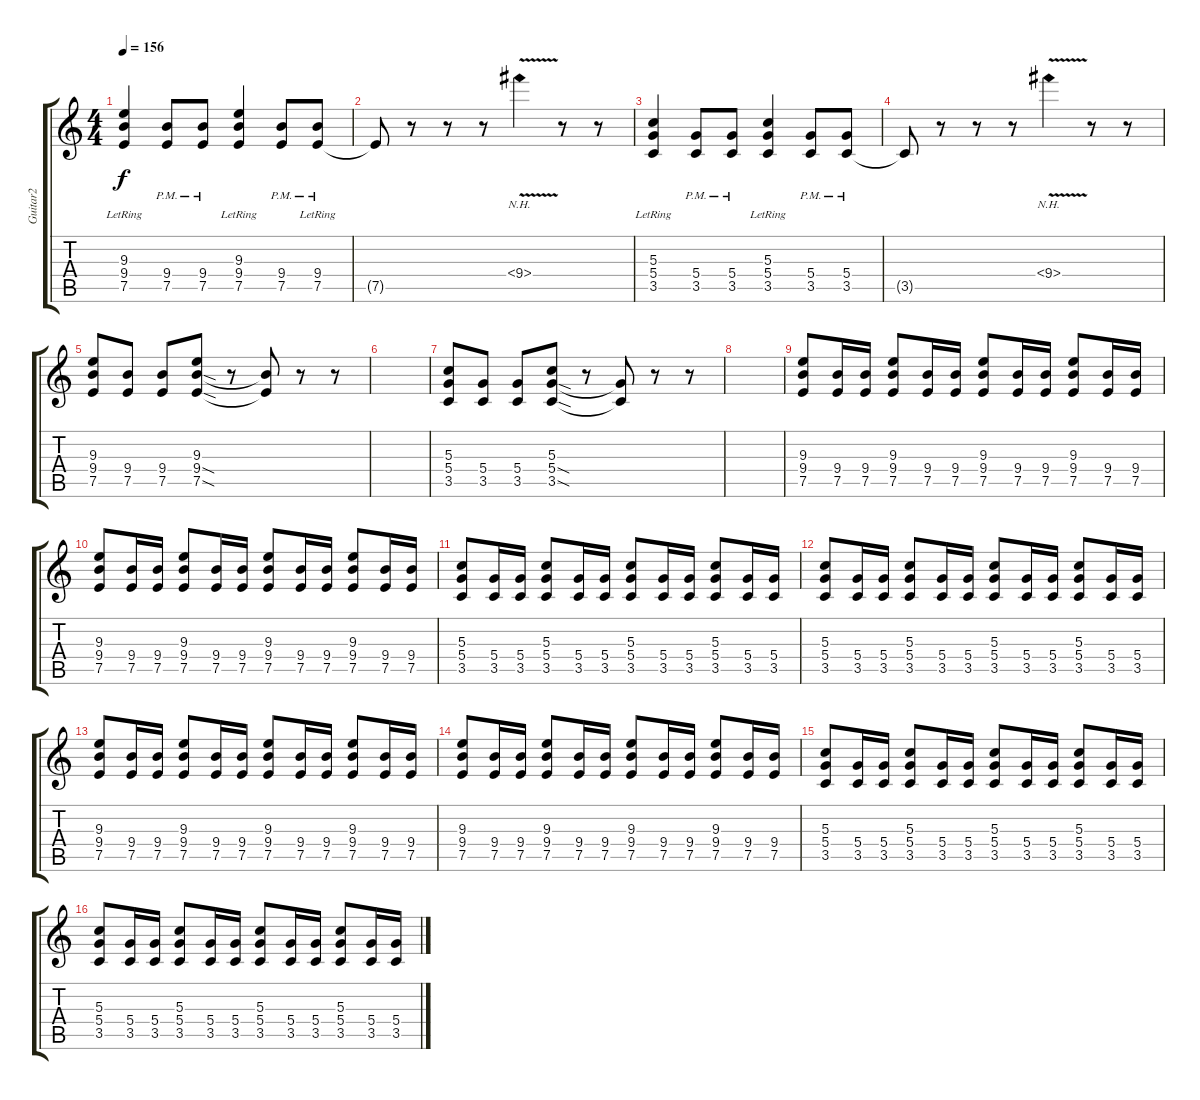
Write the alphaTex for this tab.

\track ("Guitar2" "Guitar2") {instrument distortionguitar}
\staff {score tabs}
\tuning (E4 B3 G3 D3 A2 D2) {hide}
\ts (4 4)
\tempo 156
\clef g2
\ks c
(9.3{lr} 9.4{lr} 7.5{lr}).4{dy f} (9.4{pm} 7.5).8 (9.4{pm} 7.5).8 (9.3{lr} 9.4{lr} 7.5{lr}).4 (9.4{pm} 7.5).8 (9.4{pm} 7.5{lr}).8 |
7.5{t}.8 r.8 r.8 r.8 9.4{nh v}.4 r.8 r.8 |
(5.3{lr} 5.4{lr} 3.5{lr}).4 (5.4{pm} 3.5).8 (5.4{pm} 3.5).8 (5.3{lr} 5.4{lr} 3.5{lr}).4 (5.4{pm} 3.5).8 (5.4{pm} 3.5).8 |
3.5{t}.8 r.8 r.8 r.8 9.4{nh v}.4 r.8 r.8 |
(9.3 9.4 7.5).8 (9.4 7.5).8 (9.4 7.5).8 (9.3 9.4{sod} 7.5{sod}).8 r.8 (9.4{t} 7.5{t}).8 r.8 r.8 |
|
(5.3 5.4 3.5).8 (5.4 3.5).8 (5.4 3.5).8 (5.3 5.4{sod} 3.5{sod}).8 r.8 (5.4{t} 3.5{t}).8 r.8 r.8 |
|
(9.3 9.4 7.5).8{volume 12} (9.4 7.5).16 (9.4 7.5).16 (9.3 9.4 7.5).8 (9.4 7.5).16 (9.4 7.5).16 (9.3 9.4 7.5).8 (9.4 7.5).16 (9.4 7.5).16 (9.3 9.4 7.5).8 (9.4 7.5).16 (9.4 7.5).16 |
(9.3 9.4 7.5).8 (9.4 7.5).16 (9.4 7.5).16 (9.3 9.4 7.5).8 (9.4 7.5).16 (9.4 7.5).16 (9.3 9.4 7.5).8 (9.4 7.5).16 (9.4 7.5).16 (9.3 9.4 7.5).8 (9.4 7.5).16 (9.4 7.5).16 |
(5.3 5.4 3.5).8 (5.4 3.5).16 (5.4 3.5).16 (5.3 5.4 3.5).8 (5.4 3.5).16 (5.4 3.5).16 (5.3 5.4 3.5).8 (5.4 3.5).16 (5.4 3.5).16 (5.3 5.4 3.5).8 (5.4 3.5).16 (5.4 3.5).16 |
(5.3 5.4 3.5).8 (5.4 3.5).16 (5.4 3.5).16 (5.3 5.4 3.5).8 (5.4 3.5).16 (5.4 3.5).16 (5.3 5.4 3.5).8 (5.4 3.5).16 (5.4 3.5).16 (5.3 5.4 3.5).8 (5.4 3.5).16 (5.4 3.5).16 |
(9.3 9.4 7.5).8 (9.4 7.5).16 (9.4 7.5).16 (9.3 9.4 7.5).8 (9.4 7.5).16 (9.4 7.5).16 (9.3 9.4 7.5).8 (9.4 7.5).16 (9.4 7.5).16 (9.3 9.4 7.5).8 (9.4 7.5).16 (9.4 7.5).16 |
(9.3 9.4 7.5).8 (9.4 7.5).16 (9.4 7.5).16 (9.3 9.4 7.5).8 (9.4 7.5).16 (9.4 7.5).16 (9.3 9.4 7.5).8 (9.4 7.5).16 (9.4 7.5).16 (9.3 9.4 7.5).8 (9.4 7.5).16 (9.4 7.5).16 |
(5.3 5.4 3.5).8 (5.4 3.5).16 (5.4 3.5).16 (5.3 5.4 3.5).8 (5.4 3.5).16 (5.4 3.5).16 (5.3 5.4 3.5).8 (5.4 3.5).16 (5.4 3.5).16 (5.3 5.4 3.5).8 (5.4 3.5).16 (5.4 3.5).16 |
(5.3 5.4 3.5).8 (5.4 3.5).16 (5.4 3.5).16 (5.3 5.4 3.5).8 (5.4 3.5).16 (5.4 3.5).16 (5.3 5.4 3.5).8 (5.4 3.5).16 (5.4 3.5).16 (5.3 5.4 3.5).8 (5.4 3.5).16 (5.4 3.5).16
